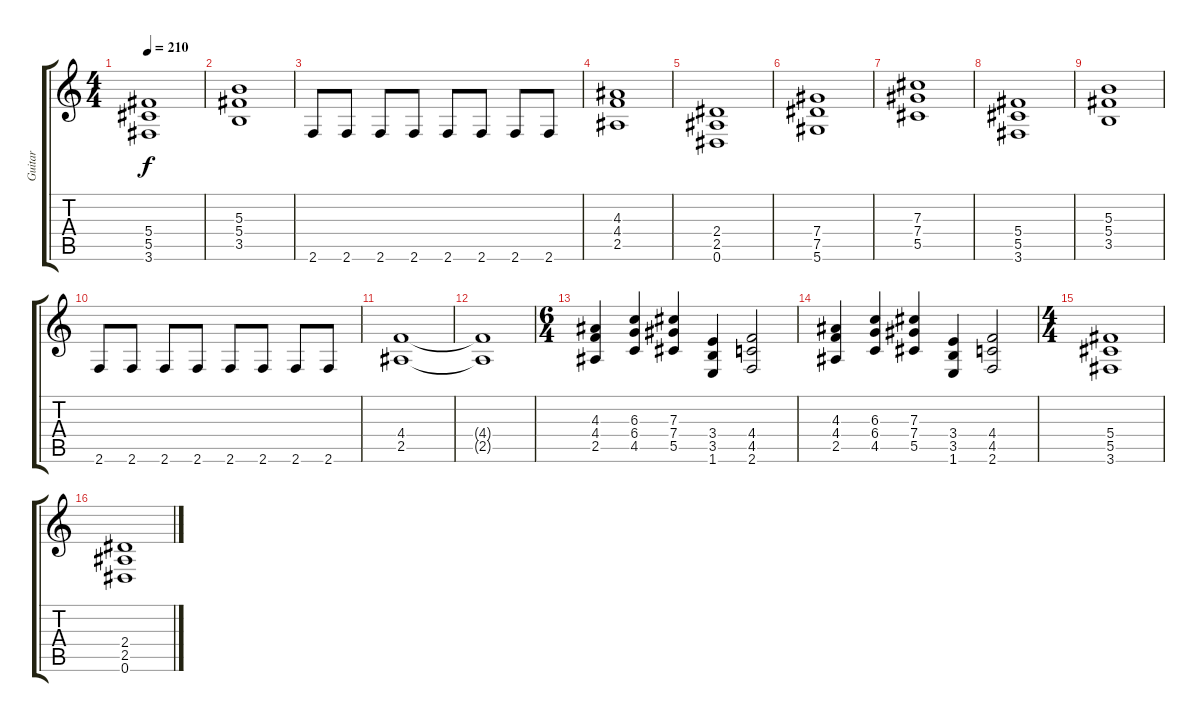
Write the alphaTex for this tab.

\track ("Guitar" "Guitar") {instrument distortionguitar}
\staff {score tabs}
\tuning (Eb4 Bb3 Gb3 Db3 Ab2 Eb2) {hide}
\ts (4 4)
\tempo 210
\clef g2
\ks c
(5.4 5.5 3.6).1{dy f} |
(5.3 5.4 3.5).1 |
2.6.8 2.6.8 2.6.8 2.6.8 2.6.8 2.6.8 2.6.8 2.6.8 |
(4.3 4.4 2.5).1 |
(2.4 2.5 0.6).1 |
(7.4 7.5 5.6).1 |
(7.3 7.4 5.5).1 |
(5.4 5.5 3.6).1 |
(5.3 5.4 3.5).1 |
2.6.8 2.6.8 2.6.8 2.6.8 2.6.8 2.6.8 2.6.8 2.6.8 |
(4.4 2.5).1 |
(4.4{t} 2.5{t}).1 |
\ts (6 4)
(4.3 4.4 2.5).4 (6.3 6.4 4.5).4 (7.3 7.4 5.5).4 (3.4 3.5 1.6).4 (4.4 4.5 2.6).2 |
(4.3 4.4 2.5).4 (6.3 6.4 4.5).4 (7.3 7.4 5.5).4 (3.4 3.5 1.6).4 (4.4 4.5 2.6).2 |
\ts (4 4)
(5.4 5.5 3.6).1 |
(2.4 2.5 0.6).1
